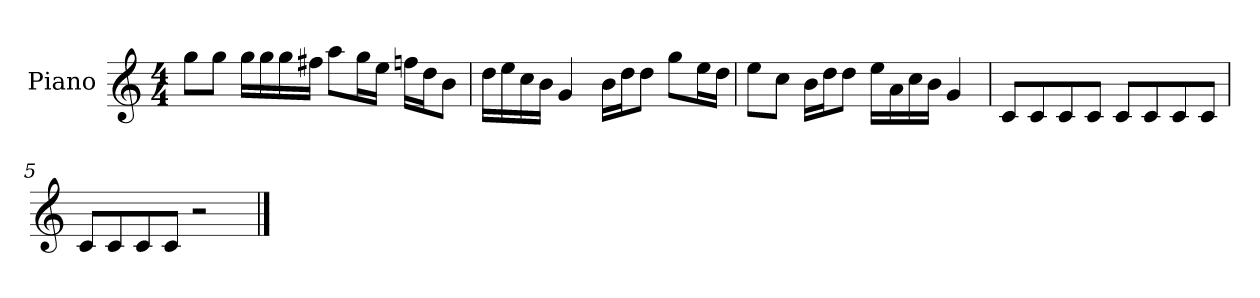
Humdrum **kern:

**kern
*part1
*staff1
*I"Piano
*I'P-no
*clefG2
*k[]
*M4/4
*MM90
=1
8gg\L
8gg\J
16gg\LL
16gg\
16gg\
16ff#X\JJ
8aa\L
16gg\L
16ee\JJ
16ffn\LL
16dd\J
8b\J
=2
16dd\LL
16ee\
16cc\
16b\JJ
4g/
16b\LL
16dd\J
8dd\J
8gg\L
16ee\L
16dd\JJ
=3
8ee\L
8cc\J
16b\LL
16dd\J
8dd\J
16ee\LL
16a\
16cc\
16b\JJ
4g/
!!LO:LB:g=z
=4
8c/L
8c/
8c/
8c/J
8c/L
8c/
8c/
8c/J
=5
8c/L
8c/
8c/
8c/J
2r
==
*-
